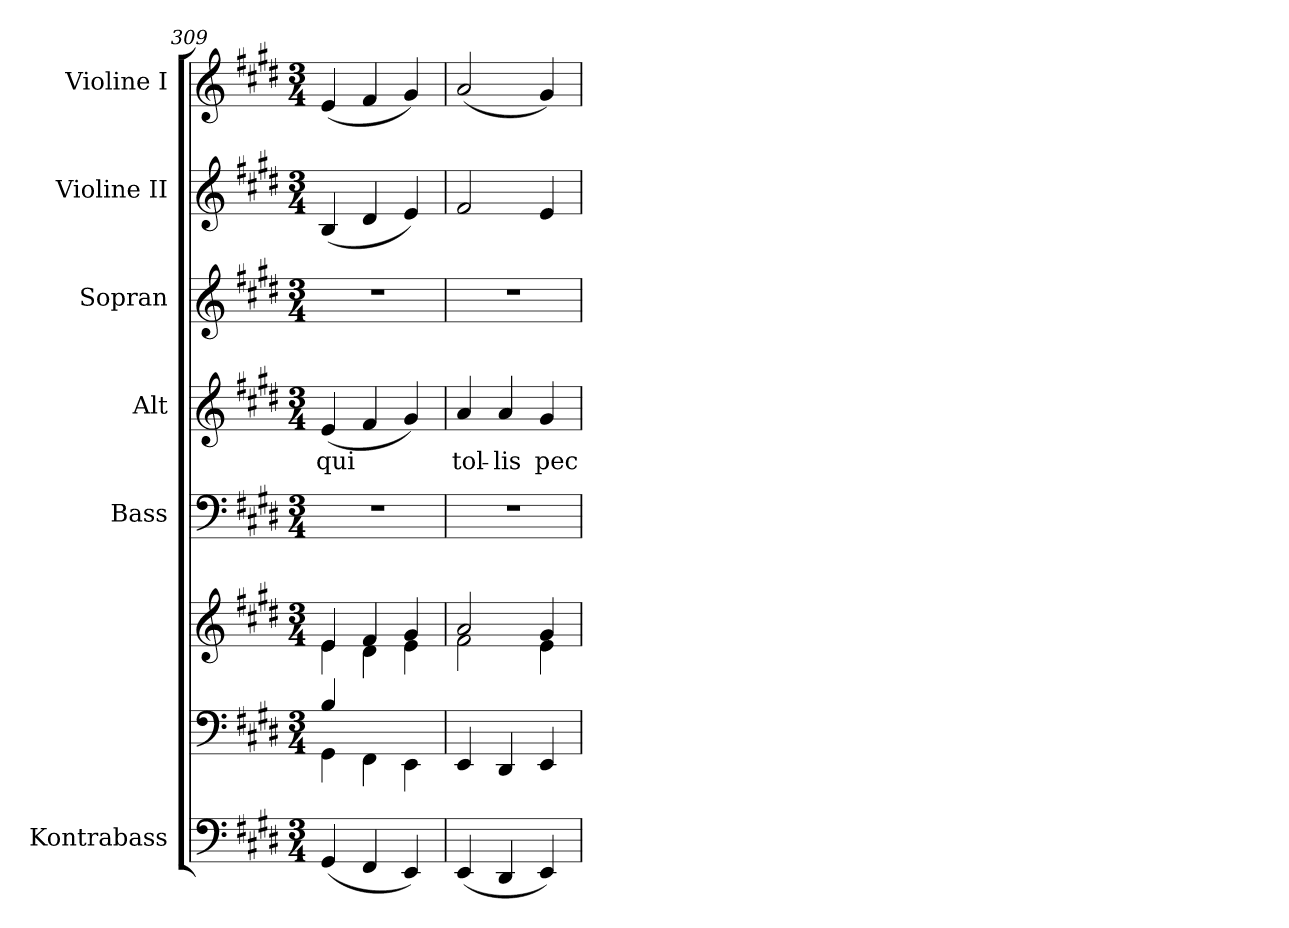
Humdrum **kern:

**kern	**kern	**kern	**kern	**kern	**text	**kern	**kern	**kern
*part7	*part6	*part6	*part5	*part4	*part4	*part3	*part2	*part1
*staff8	*staff7	*staff6	*staff5	*staff4	*staff4	*staff3	*staff2	*staff1
*I"Kontrabass	*	*	*I"Bass	*I"Alt	*	*I"Sopran	*I"Violine II	*I"Violine I
*I'Kb.	*	*	*I'B.	*I'A.	*	*I'S.	*I'Vl. II	*I'Vl. I
*clefF4	*clefF4	*clefG2	*clefF4	*clefG2	*	*clefG2	*clefG2	*clefG2
*ITrd7c12	*	*	*	*	*	*	*	*
*k[f#c#g#d#]	*k[f#c#g#d#]	*k[f#c#g#d#]	*k[f#c#g#d#]	*k[f#c#g#d#]	*	*k[f#c#g#d#]	*k[f#c#g#d#]	*k[f#c#g#d#]
*E:	*E:	*E:	*E:	*E:	*	*E:	*E:	*E:
*M3/4	*M3/4	*M3/4	*M3/4	*M3/4	*	*M3/4	*M3/4	*M3/4
=309	=309	=309	=309	=309	=309	=309	=309	=309
*	*^	*^	*	*	*	*	*	*
!	!	!	!	!	!	!	!LO:LY:b	!	!	!
(<4GGG#/	4B/	4GG#\	4e/	4e\	2.r	(<4e/	qui	2.r	(<4B/	(<4e/
4FFF#/	2ryy	4FF#\	4f#/	4d#\	.	4f#/	.	.	4d#/	4f#/
4EEE/)	.	4EE\	4g#/	4e\	.	4g#/)	.	.	4e/)	4g#/)
=310	=310	=310	=310	=310	=310	=310	=310	=310	=310	=310
!	!	!	!	!	!	!	!LO:LY:b	!	!	!
*	*v	*v	*	*	*	*	*	*	*	*
(<4EEE/	4EE/	2a/	2f#\	2.r	4a/	tol-	2.r	2f#/	(<2a/
!	!	!	!	!	!	!LO:LY:b	!	!	!
4DDD#/	4DD#/	.	.	.	4a/	-lis	.	.	.
!	!	!	!	!	!	!LO:LY:b	!	!	!
4EEE/)	4EE/	4g#/	4e\	.	4g#/	pec-	.	4e/	4g#/)
*	*	*v	*v	*	*	*	*	*	*
=	=	=	=	=	=	=	=	=
*-	*-	*-	*-	*-	*-	*-	*-	*-
